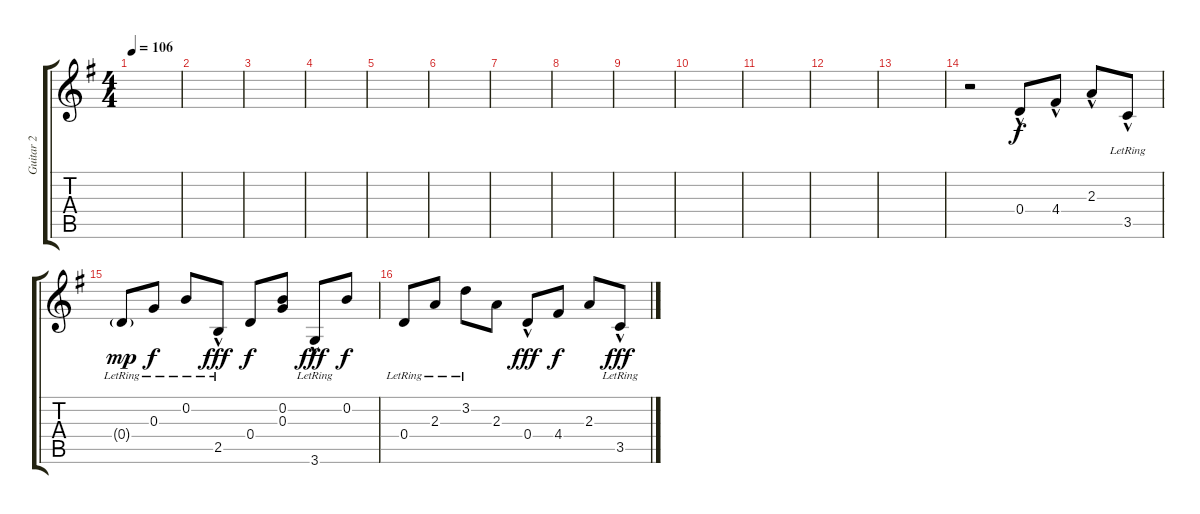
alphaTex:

\track ("Guitar 2" "Guitar 2") {instrument overdrivenguitar}
\staff {score tabs}
\tuning (E4 B3 G3 D3 A2 E2) {hide}
\ts (4 4)
\tempo 106
\clef g2
\ks g
|
|
|
|
|
|
|
|
|
|
|
|
|
r.2 0.4{hac}.8 4.4{hac}.8 2.3{hac}.8 3.5{hac lr}.8 |
0.4{g lr}.8{dy mp} 0.3{lr}.8{dy f} 0.2{lr}.8 2.5{hac lr}.8{dy fff} 0.4.8{dy f} (0.2 0.3).8 3.6{hac lr}.8{dy fff} 0.2.8{dy f} |
0.4{lr}.8 2.3{lr}.8 3.2{lr}.8 2.3.8 0.4{hac}.8{dy fff} 4.4.8{dy f} 2.3.8 3.5{hac lr}.8{dy fff}
